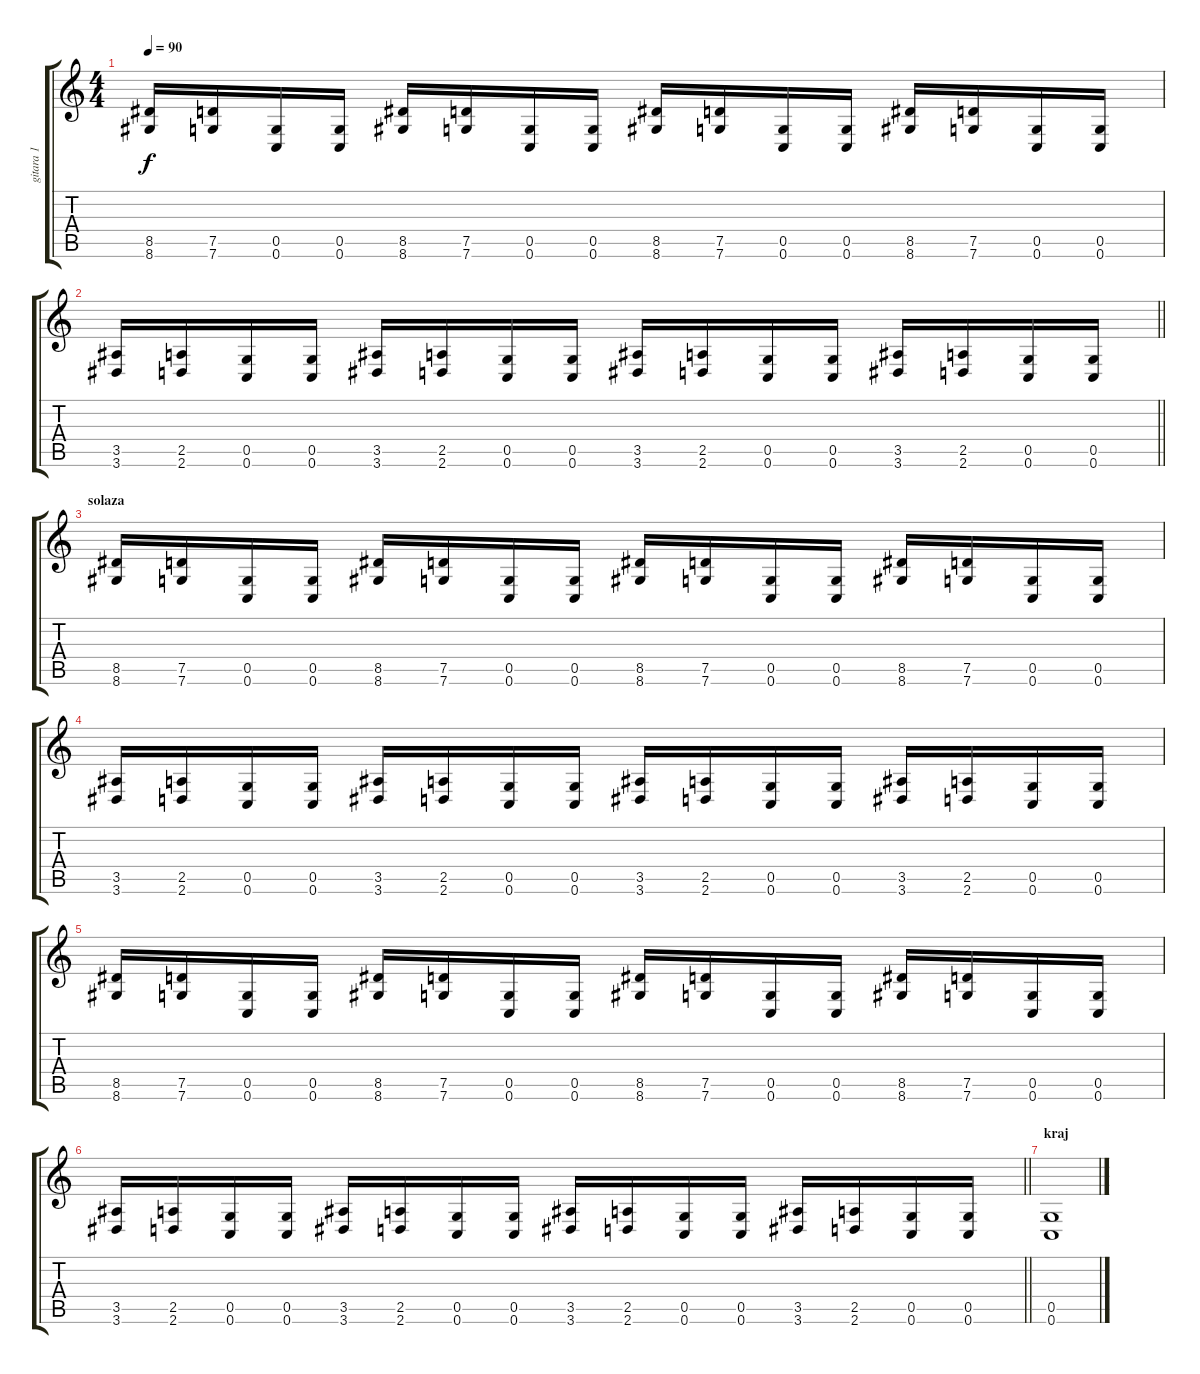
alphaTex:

\track ("gitara 1" "gitara 1") {instrument distortionguitar}
\staff {score tabs}
\tuning (D4 A3 F3 C3 G2 C2) {hide}
\ts (4 4)
\tempo 90
\clef g2
\ks c
(8.5 8.6).16{dy f} (7.5 7.6).16 (0.5 0.6).16 (0.5 0.6).16 (8.5 8.6).16 (7.5 7.6).16 (0.5 0.6).16 (0.5 0.6).16 (8.5 8.6).16 (7.5 7.6).16 (0.5 0.6).16 (0.5 0.6).16 (8.5 8.6).16 (7.5 7.6).16 (0.5 0.6).16 (0.5 0.6).16 |
\barLineRight lightlight
(3.5 3.6).16 (2.5 2.6).16 (0.5 0.6).16 (0.5 0.6).16 (3.5 3.6).16 (2.5 2.6).16 (0.5 0.6).16 (0.5 0.6).16 (3.5 3.6).16 (2.5 2.6).16 (0.5 0.6).16 (0.5 0.6).16 (3.5 3.6).16 (2.5 2.6).16 (0.5 0.6).16 (0.5 0.6).16 |
\section ("" "solaza")
(8.5 8.6).16 (7.5 7.6).16 (0.5 0.6).16 (0.5 0.6).16 (8.5 8.6).16 (7.5 7.6).16 (0.5 0.6).16 (0.5 0.6).16 (8.5 8.6).16 (7.5 7.6).16 (0.5 0.6).16 (0.5 0.6).16 (8.5 8.6).16 (7.5 7.6).16 (0.5 0.6).16 (0.5 0.6).16 |
(3.5 3.6).16 (2.5 2.6).16 (0.5 0.6).16 (0.5 0.6).16 (3.5 3.6).16 (2.5 2.6).16 (0.5 0.6).16 (0.5 0.6).16 (3.5 3.6).16 (2.5 2.6).16 (0.5 0.6).16 (0.5 0.6).16 (3.5 3.6).16 (2.5 2.6).16 (0.5 0.6).16 (0.5 0.6).16 |
(8.5 8.6).16 (7.5 7.6).16 (0.5 0.6).16 (0.5 0.6).16 (8.5 8.6).16 (7.5 7.6).16 (0.5 0.6).16 (0.5 0.6).16 (8.5 8.6).16 (7.5 7.6).16 (0.5 0.6).16 (0.5 0.6).16 (8.5 8.6).16 (7.5 7.6).16 (0.5 0.6).16 (0.5 0.6).16 |
\barLineRight lightlight
(3.5 3.6).16 (2.5 2.6).16 (0.5 0.6).16 (0.5 0.6).16 (3.5 3.6).16 (2.5 2.6).16 (0.5 0.6).16 (0.5 0.6).16 (3.5 3.6).16 (2.5 2.6).16 (0.5 0.6).16 (0.5 0.6).16 (3.5 3.6).16 (2.5 2.6).16 (0.5 0.6).16 (0.5 0.6).16 |
\section ("" "kraj")
(0.5 0.6).1
